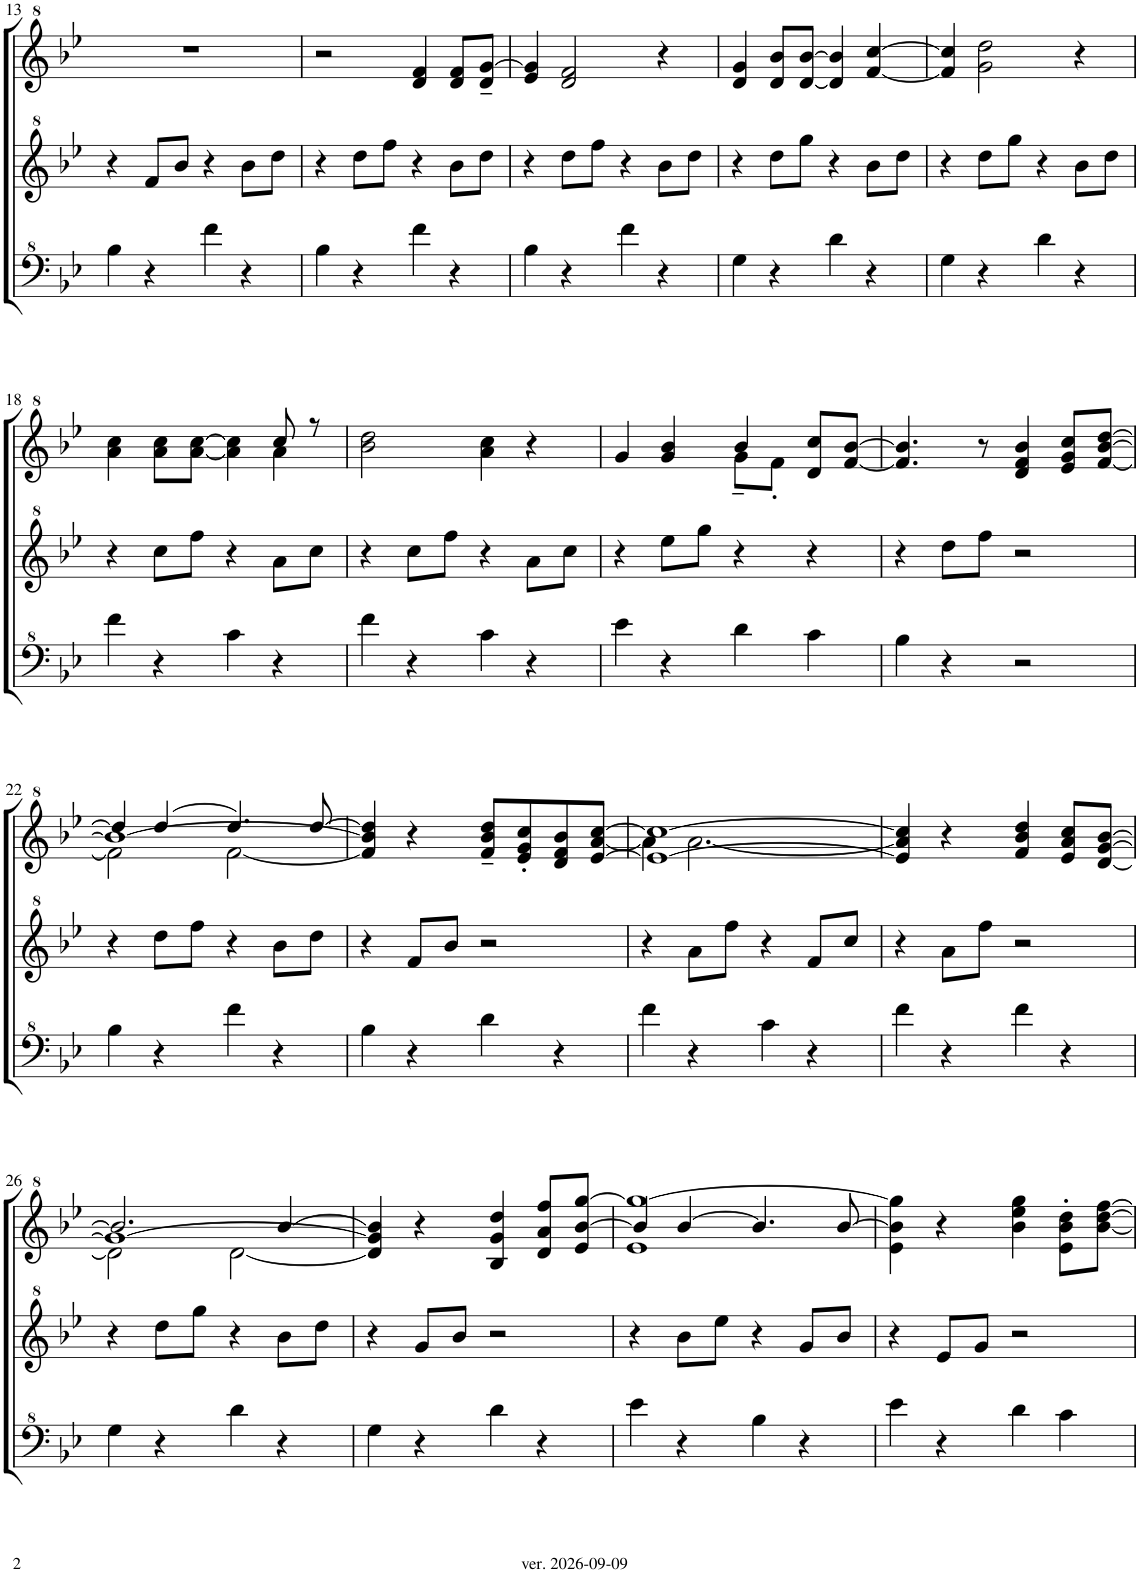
**kern	**kern	**kern
*part3	*part2	*part1
*staff3	*staff2	*staff1
*I"パンフルート	*I"パンフルート	*I"パンフルート
!!LO:PB:g=z
*clefF^4	*clefG^2	*clefG^2
*k[b-e-]	*k[b-e-]	*k[b-e-]
*M2/2	*M2/2	*M2/2
*met(c|)	*met(c|)	*met(c|)
=13	=13	=13
4b-\	4r	1r
4r	8ff/L	.
.	8bb-/J	.
4ff\	4r	.
4r	8bb-\L	.
.	8ddd\J	.
=14	=14	=14
4b-\	4r	2r
4r	8ddd\L	.
.	8fff\J	.
4ff\	4r	4dd/ 4ff/
4r	8bb-\L	8dd/ 8ff/L
.	8ddd\J	8dd/~ [8gg/~J
=15	=15	=15
4b-\	4r	4ee-/ 4gg/]
4r	8ddd\L	2dd/ 2ff/
.	8fff\J	.
4ff\	4r	.
4r	8bb-\L	4r
.	8ddd\J	.
=16	=16	=16
4g\	4r	4dd/ 4gg/
4r	8ddd\L	8dd/ 8bb-/L
.	8ggg\J	[8dd/ [8bb-/J
4dd\	4r	4dd/] 4bb-/]
4r	8bb-\L	[4ff/ [4ccc/
.	8ddd\J	.
=17	=17	=17
4g\	4r	4ff/] 4ccc/]
4r	8ddd\L	2gg\ 2ddd\
.	8ggg\J	.
4dd\	4r	.
4r	8bb-\L	4r
.	8ddd\J	.
!!LO:LB:g=z
=18	=18	=18
*	*	*^
4ff\	4r	4aa\ 4ccc\	2.ryy
4r	8ccc\L	8aa\ 8ccc\L	.
.	8fff\J	[8aa\ [8ccc\J	.
4cc\	4r	4aa\] 4ccc\]	.
4r	8aa\L	8ccc/	4aa\
.	8ccc\J	8r	.
*	*	*v	*v
=19	=19	=19
4ff\	4r	2bb-\ 2ddd\
4r	8ccc\L	.
.	8fff\J	.
4cc\	4r	4aa\ 4ccc\
4r	8aa\L	4r
.	8ccc\J	.
=20	=20	=20
*	*	*^
4ee-\	4r	4gg/	2ryy
4r	8eee-\L	4gg/ 4bb-/	.
.	8ggg\J	.	.
4dd\	4r	4bb-/	8gg~\L
.	.	.	8ff'\J
4cc\	4r	8dd/ 8ccc/L	4ryy
.	.	[8ff/ [8bb-/J	.
*	*	*v	*v
=21	=21	=21
4b-\	4r	4.ff/] 4.bb-/]
4r	8ddd\L	.
.	8fff\J	8r
2r	2r	4dd/ 4ff/ 4bb-/
.	.	8ee-/ 8gg/ 8ccc/L
.	.	[8ff/ [8bb-/ [8ddd/J
!!LO:LB:g=z
=22	=22	=22
*	*	*^
*	*	*	*^
4b-\	4r	1bb-_	2ff\]	4ddd/]
4r	8ddd\L	.	.	[4ddd/
.	8fff\J	.	.	.
4ff\	4r	.	[2ff\	4.ddd/]
4r	8bb-\L	.	.	.
.	8ddd\J	.	.	[8ddd/
*	*	*v	*v	*v
=23	=23	=23
4b-\	4r	4ff/] 4bb-/] 4ddd/]
4r	8ff/L	4r
.	8bb-/J	.
4dd\	2r	8ff/~ 8bb-/~ 8ddd/~L
.	.	8ee-/' 8gg/' 8ccc/'
4r	.	8dd/ 8ff/ 8bb-/
.	.	[8ee-/ [8aa/ [8ccc/J
=24	=24	=24
*	*	*^
4ff\	4r	1ee-_ 1ccc_	4aa\]
4r	8aa\L	.	[2.aa\
.	8fff\J	.	.
4cc\	4r	.	.
4r	8ff/L	.	.
.	8ccc/J	.	.
*	*	*v	*v
=25	=25	=25
4ff\	4r	4ee-/] 4aa/] 4ccc/]
4r	8aa\L	4r
.	8fff\J	.
4ff\	2r	4ff/ 4bb-/ 4ddd/
4r	.	8ee-/ 8aa/ 8ccc/L
.	.	[8dd/ [8gg/ [8bb-/J
!!LO:LB:g=z
=26	=26	=26
*	*	*^
*	*	*	*^
4g\	4r	1gg_	2dd\]	2.bb-/]
4r	8ddd\L	.	.	.
.	8ggg\J	.	.	.
4dd\	4r	.	[2dd\	.
4r	8bb-\L	.	.	[4bb-/
.	8ddd\J	.	.	.
*	*	*v	*v	*v
=27	=27	=27
4g\	4r	4dd/] 4gg/] 4bb-/]
4r	8gg/L	4r
.	8bb-/J	.
4dd\	2r	4b-/ 4gg/ 4ddd/
4r	.	8dd/ 8aa/ 8fff/L
.	.	8ee-/ [8bb-/ [8ggg/J
=28	=28	=28
*	*	*^
4ee-\	4r	1ee- 1ggg_	4bb-/]
4r	8bb-\L	.	[4bb-/
.	8eee-\J	.	.
4b-\	4r	.	4.bb-/]
4r	8gg/L	.	.
.	8bb-/J	.	[8bb-/
*	*	*v	*v
=29	=29	=29
4ee-\	4r	4ee-\ 4bb-\] 4ggg\]
4r	8ee-/L	4r
.	8gg/J	.
4dd\	2r	4bb-\ 4eee-\ 4ggg\
4cc\	.	8ee-\' 8bb-\' 8ddd\'L
.	.	[8bb-\ [8ddd\ [8fff\J
=	=	=
*-	*-	*-
